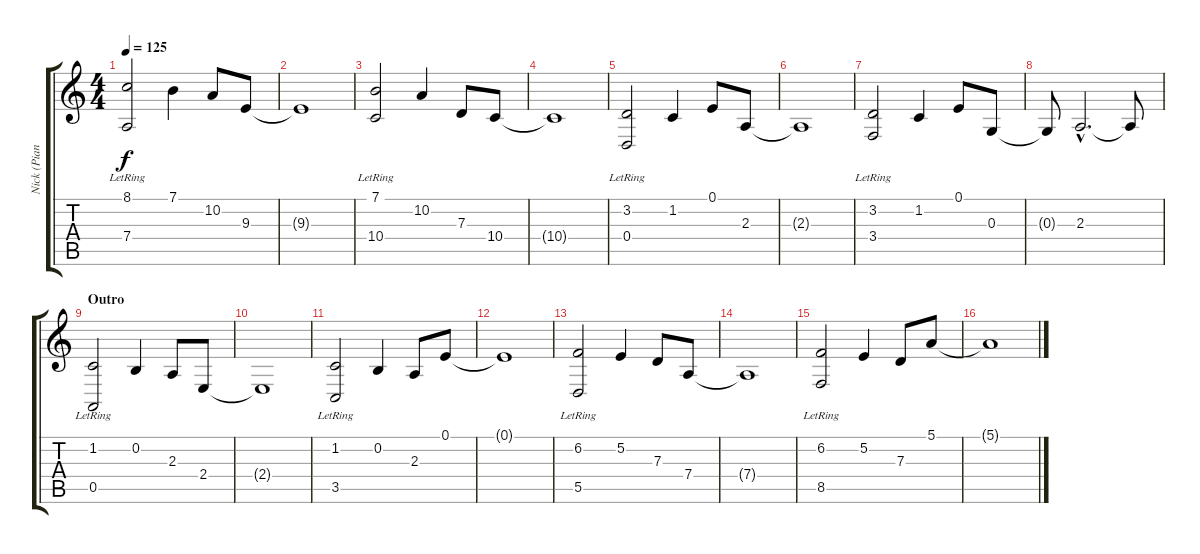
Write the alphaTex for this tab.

\track ("Nick (Piano)" "Nick (Pian") {instrument acousticgrandpiano}
\staff {score tabs}
\tuning (E4 B3 G3 D3 A2 E2) {hide}
\ts (4 4)
\tempo 125
\clef g2
\ks c
(8.1 7.4{lr}).2{dy f} 7.1.4 10.2.8 9.3.8 |
9.3{t}.1 |
(7.1 10.4{lr}).2 10.2.4 7.3.8 10.4.8 |
10.4{t}.1 |
(3.2 0.4{lr}).2 1.2.4 0.1.8 2.3.8 |
2.3{t}.1 |
(3.2 3.4{lr}).2 1.2.4 0.1.8 0.3.8 |
0.3{t}.8 2.3{hac}.2{d} 2.3{t}.8 |
\section ("" "Outro")
(1.2 0.5{lr}).2 0.2.4 2.3.8 2.4.8 |
2.4{t}.1 |
(1.2 3.5{lr}).2 0.2.4 2.3.8 0.1.8 |
0.1{t}.1 |
(6.2 5.5{lr}).2 5.2.4 7.3.8 7.4.8 |
7.4{t}.1 |
(6.2 8.5{lr}).2 5.2.4 7.3.8 5.1.8 |
5.1{t}.1
